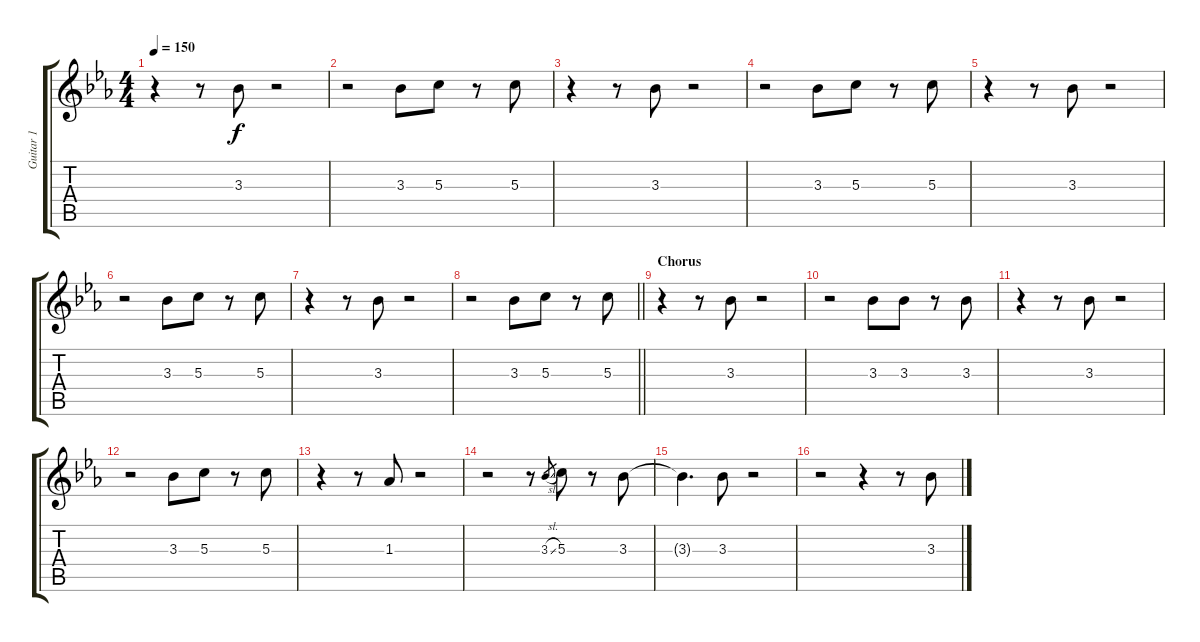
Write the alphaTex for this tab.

\track ("Guitar 1" "Guitar 1") {instrument acousticguitarsteel}
\staff {score tabs}
\tuning (E4 B3 G3 D3 A2 E2) {hide}
\ts (4 4)
\tempo 150
\clef g2
\ks eb
r.4{dy f} r.8 3.3.8 r.2 |
r.2 3.3.8 5.3.8 r.8 5.3.8 |
r.4 r.8 3.3.8 r.2 |
r.2 3.3.8 5.3.8 r.8 5.3.8 |
r.4 r.8 3.3.8 r.2 |
r.2 3.3.8 5.3.8 r.8 5.3.8 |
r.4 r.8 3.3.8 r.2 |
\barLineRight lightlight
r.2 3.3.8 5.3.8 r.8 5.3.8 |
\section ("" "Chorus")
r.4 r.8 3.3.8 r.2 |
r.2 3.3.8 3.3.8 r.8 3.3.8 |
r.4 r.8 3.3.8 r.2 |
r.2 3.3.8 5.3.8 r.8 5.3.8 |
r.4 r.8 1.3.8 r.2 |
r.2 r.8 3.3{sl}.8{gr} 5.3.8 r.8 3.3.8 |
3.3{t}.4{d} 3.3.8 r.2 |
r.2 r.4 r.8 3.3.8
